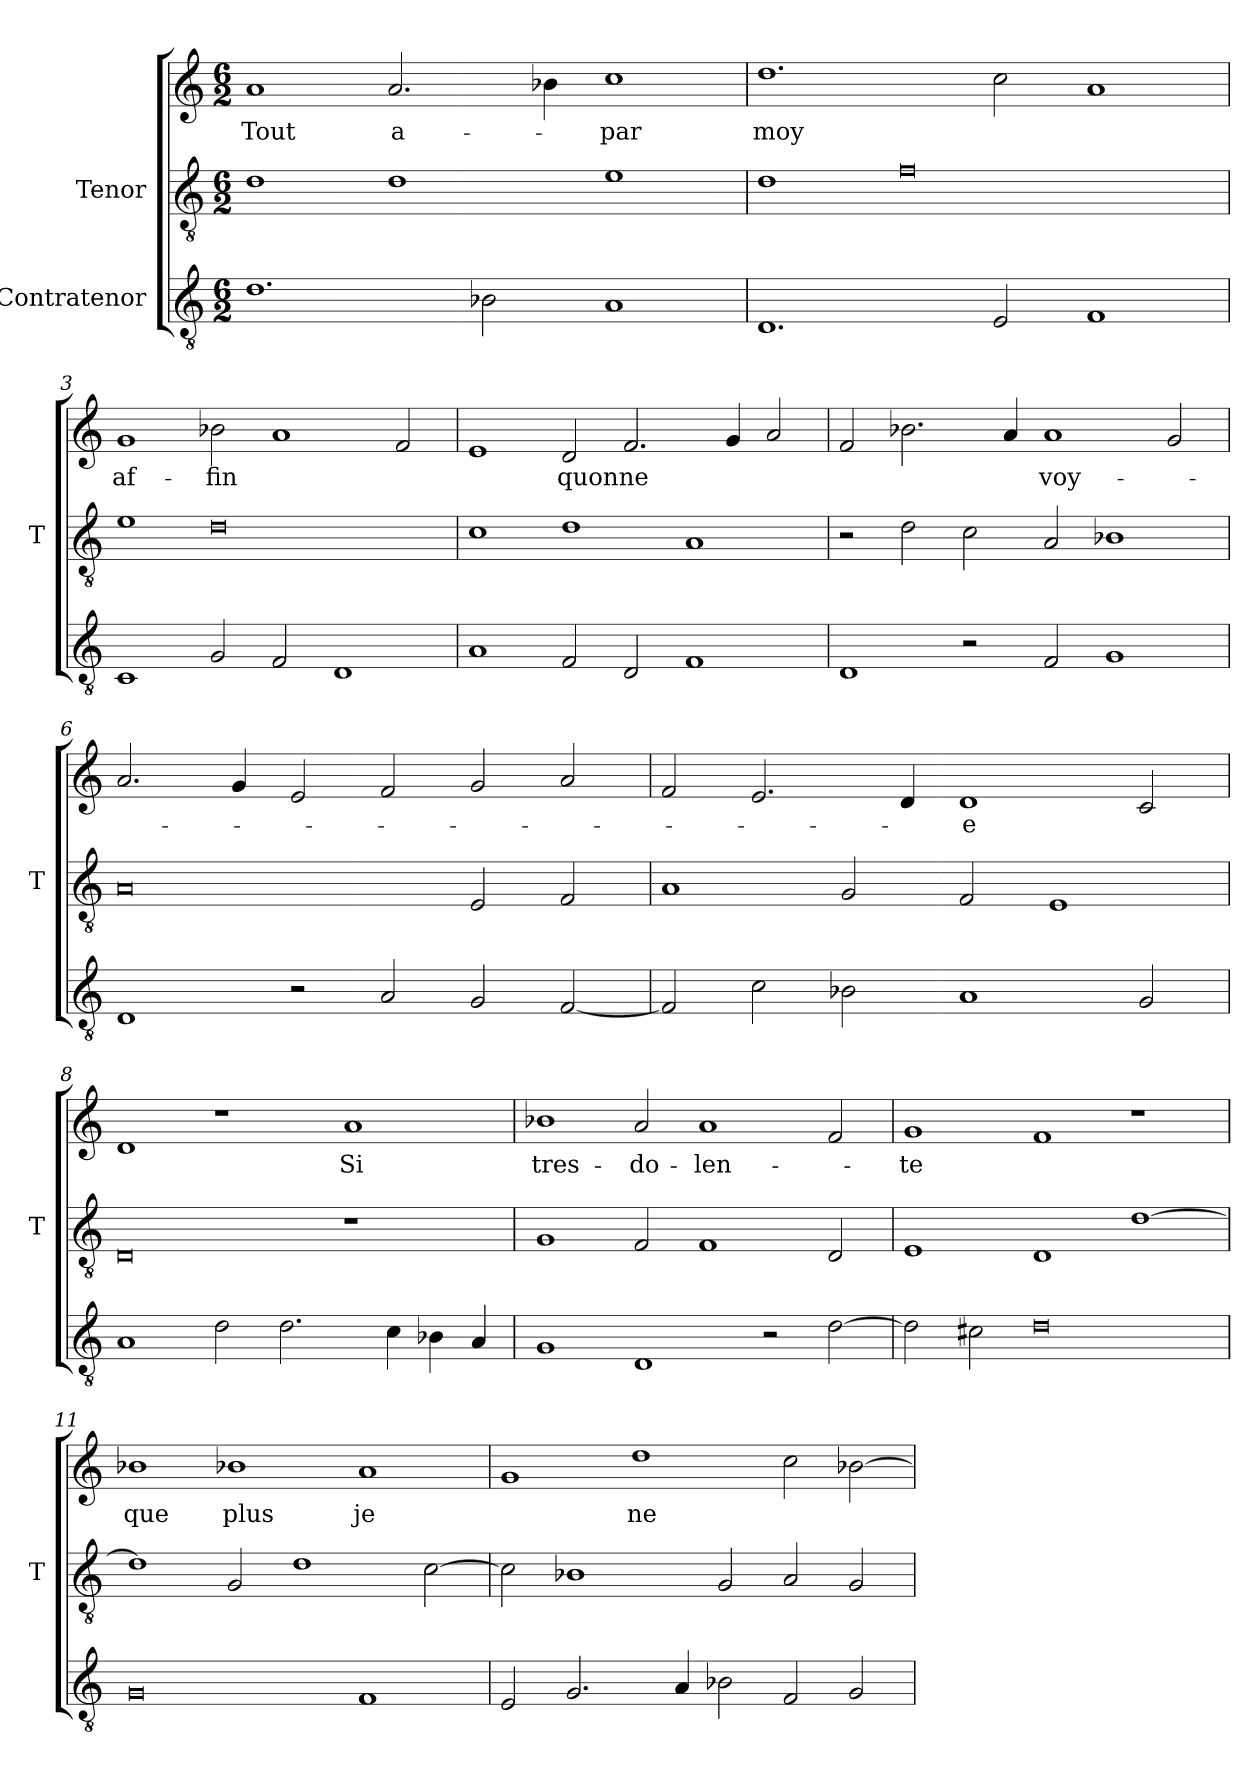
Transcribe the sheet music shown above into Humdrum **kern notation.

**kern	**kern	**kern	**text
*part3	*part2	*part1	*part1
*staff3	*staff2	*staff1	*staff1
*I"Contratenor	*I"Tenor	*	*
*	*I'T	*	*
*clefGv2	*clefGv2	*clefG2	*
*M6/2	*M6/2	*M6/2	*
=1	=1	=1	=1
1.d	1d	1a	-Tout
.	1d	2.a	a-
2B-X	.	.	.
.	.	4b-X	.
1A	1e	1cc	-par
=2	=2	=2	=2
1.D	1d	1.dd	-moy
.	0f	.	.
2E	.	2cc	.
1F	.	1a	.
=3	=3	=3	=3
1C	1e	1g	af-
2G	0d	2b-X	-fin
2F	.	1a	.
1D	.	.	.
.	.	2f	.
=4	=4	=4	=4
1A	1c	1e	.
2F	1d	2d	-quon
2D	.	2.f	-ne
1F	1A	.	.
.	.	4g	.
.	.	2a	.
=5	=5	=5	=5
1D	2r	2f	.
.	2d	2.b-X	.
2r	2c	.	.
.	.	4a	.
2F	2A	1a	voy-
1G	1B-X	.	.
.	.	2g	.
=6	=6	=6	=6
1D	0A	2.a	.
.	.	4g	.
2r	.	2e	.
2A	.	2f	.
2G	2E	2g	.
[2F	2F	2a	.
=7	=7	=7	=7
2F]	1A	2f	.
2c	.	2.e	.
2B-X	2G	.	.
.	.	4d	.
1A	2F	1d	-e
.	1E	.	.
2G	.	2c	.
=8	=8	=8	=8
1A	0D	1d	.
2d	.	1r	.
2.d	.	.	.
.	1r	1a	-Si
4c	.	.	.
4B-X	.	.	.
4A	.	.	.
=9	=9	=9	=9
1G	1G	1b-X	tres-
1D	2F	2a	-do-
.	1F	1a	-len-
2r	.	.	.
[2d	2D	2f	.
=10	=10	=10	=10
2d]	1E	1g	-te
2c#X	.	.	.
0d	1D	1f	.
.	[1d	1r	.
=11	=11	=11	=11
0G	1d]	1b-X	-que
.	2G	1b-X	-plus
.	1d	.	.
1F	.	1a	-je
.	[2c	.	.
=12	=12	=12	=12
2E	2c]	1g	.
2.G	1B-X	.	.
.	.	1dd	-ne
4A	.	.	.
2B-X	2G	.	.
2F	2A	2cc	.
2G	2G	[2b-X	.
=	=	=	=
*-	*-	*-	*-
